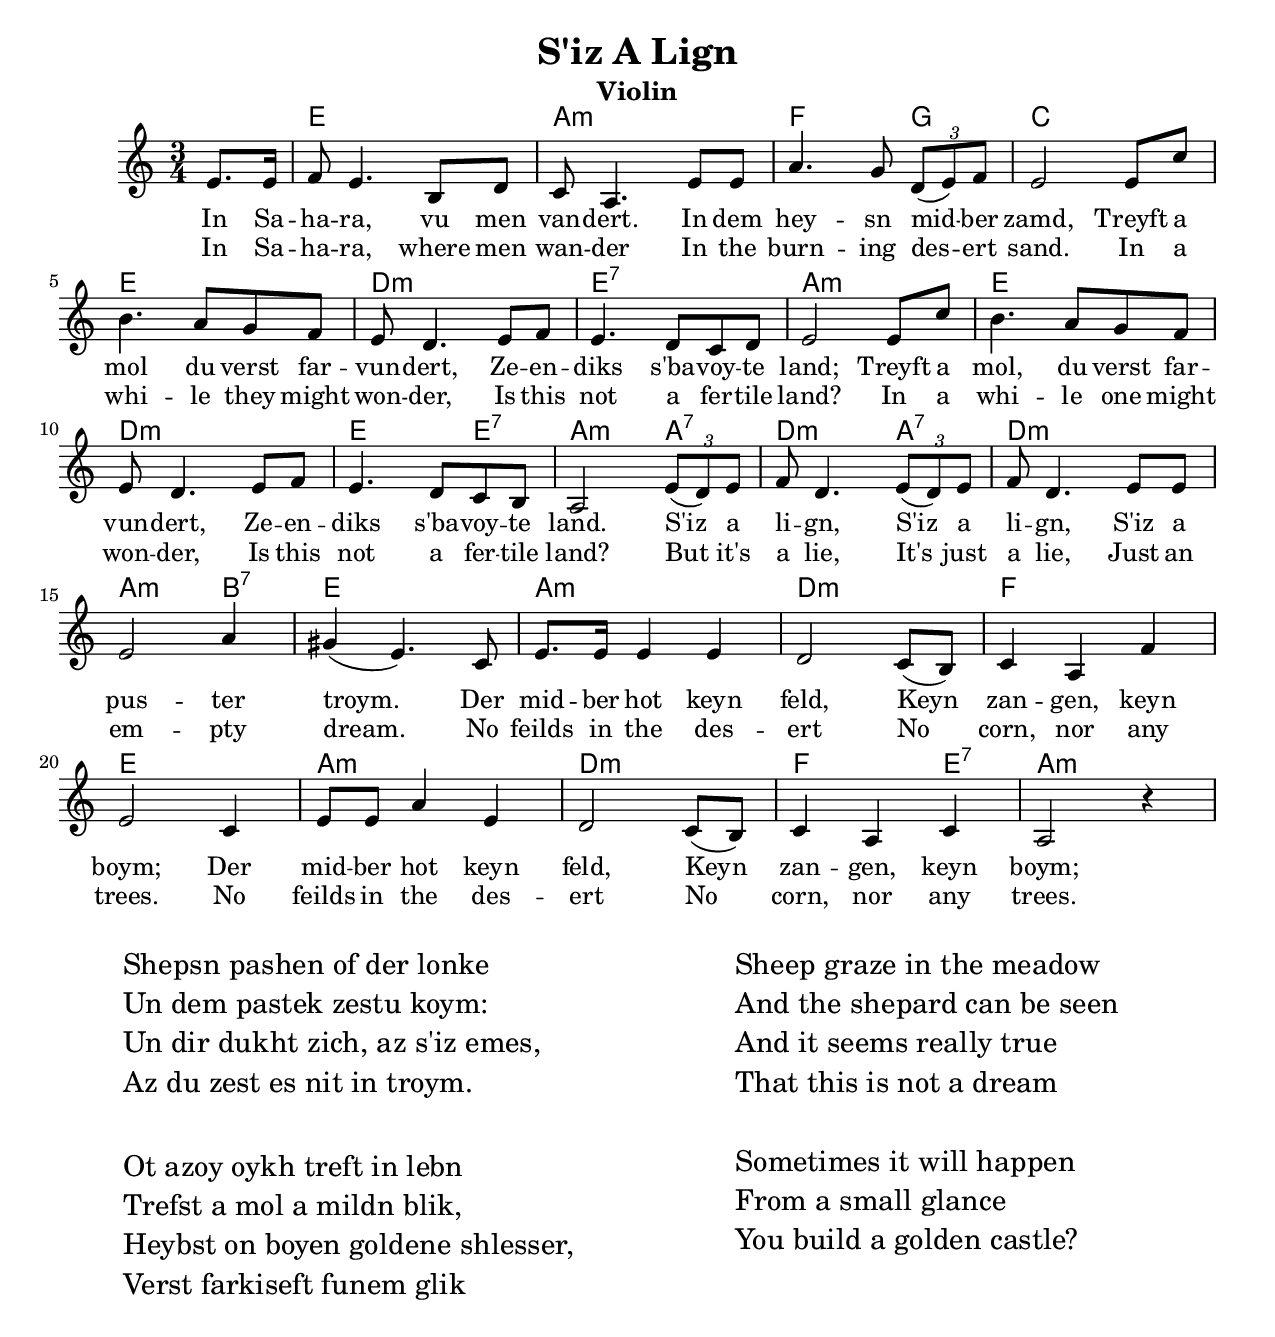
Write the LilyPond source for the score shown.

\version "2.18.0"
\include "english.ly"
\paper{
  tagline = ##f
  print-all-headers = ##t
  #(set-paper-size "letter")
}
date = #(strftime "%d-%m-%Y" (localtime (current-time)))

%\markup{ \italic{ " Updated " \date  }  }

%\markup{ Got something to say? }

global = {
  \clef treble
  \key a \minor
  \time 3/4
  \set Score.markFormatter = #format-mark-box-alphabet
}

%#################################### Melody ########################
melody = \relative c' {
  \global
  \partial 16*4 e8. e16   %lead in notes
  f8 e4. b8 d
  c8 a4. e'8 e
  a4. g8 \tuplet 3/2{d8(e) f}|
  e2 e8 c'

  b4. a8 g f
  e8 d4. e8 f
  e4. d8 c d
  e2 e8 c'

  b4. a8 g f
  e8 d4. e8 f
  e4. d8 c b
  a2 \tuplet 3/2{e'8(d) e}|

  f8 d4. \tuplet 3/2 {e8(d) e}| %d4 in book
  f8 d4. e8 e|
  e2 a4
  gs4 (e4.) c8

  e8. e16 e4 e
  d2 c8(b)|
  c4 a f'
  e2 c4

  e8 e a4 e
  d2 c8(b)
  c4 a c
  a2 r4

  %\alternative { { }{ } }


  % \alternative { { }{ } }

}
%################################# Lyrics #####################
\addlyrics{

  In Sa -- ha -- ra, vu men van -- dert.
  In dem hey -- sn mid -- ber  zamd,
  Treyft a mol du verst far -- vun -- dert,
  Ze -- en -- diks s'ba -- voy -- te land;
  Treyft a mol, du verst far -- vun -- dert,
  Ze -- en -- diks s'ba -- voy -- te land.

  S'iz a li -- gn,
  S'iz a li -- gn,
  S'iz a pus -- ter troym.
  Der mid -- ber hot keyn feld,
  Keyn zan -- gen, keyn boym;
  Der mid -- ber hot keyn feld,
  Keyn zan -- gen, keyn boym;

}
\addlyrics {
  In Sa -- ha -- ra, where men wan --  der
  In the burn -- ing des -- ert sand.
  In a whi -- le they might won -- der,
  Is this not a fer -- tile land?
  In a whi -- le one might won -- der,
  Is this not a fer -- tile land?

  But it's a lie,
  It's just a lie,
  Just an em -- pty dream.
  No feilds in the des -- ert
  No corn, nor any trees.
  No feilds in the des -- ert
  No corn, nor any trees.
}
%################################# Chords #######################
harmonies = \chordmode {
  \skip 8*2
  e4*3
  a4*3:m
  f4*2
  g4
  c4*3
  %a4*3:m
  e4*3
  d4*3:m
  e4*3:7
  %a4*6:m
  a4*3:m
  e4*3
  % change above
  d4*3:m
  e4*2
  e4:7
  a2:m
  a4:7
  d2:m
  a4:7
  d4*3:m
  a2:m
  b4:7
  e4*3
  a4*3:m
  d4*3:m
  f4*3
  e4*3
  a4*3:m
  d4*3:m
  f4*2
  %new chord last time only
  e4:7
  a4*3:m
}

\score {
  <<
    \new ChordNames {
      \set chordChanges = ##f
      #(set-paper-size "letter")
      #(set-paper-size "letter")
      \harmonies
    }
    \new Staff
    \melody
  >>
  \header{
    title= "S'iz A Lign"
    subtitle=""
    composer= ""
    instrument = "Violin"
    arranger= ""
  }
  \layout{indent = 1.0\cm}
  \midi {
    \tempo 4 = 120

    % \midi { }
  }
}

% more verses:
\markup{}
\markup {
  \fontsize #2
  \fill-line {
    \hspace #0.1 % distance from left margin
    \column {
      \line {
        ""
        \column {
          "\n"
          "Shepsn pashen of der lonke"
          "Un dem pastek zestu koym:"
          "Un dir dukht zich, az s'iz emes,"
          "Az du zest es nit in troym."
        }
      }
      \hspace #0.2 % vertical distance between verses
      \line {
        ""
        \column {
          "\n"
          "Ot azoy oykh treft in lebn"
          "Trefst a mol a mildn blik,"
          "Heybst on boyen goldene shlesser,"
          "Verst farkiseft funem glik"
        }
      }
    }
    \hspace #0.1  % horiz. distance between columns
    \column {
      \line {
        ""
        \column {
          "\n"
          "Sheep graze in the meadow"
          "And the shepard can be seen"
          "And it seems really true"
          "That this is not a dream"
        }
      }
      \hspace #0.2 % distance between verses
      \line {
        ""
        \column {
          "\n"
          "Sometimes it will happen"
          "From a small glance"
          "You build a golden castle?"
          ""
        }
      }
    }
    \hspace #0.1 % distance to right margin
  }
}

